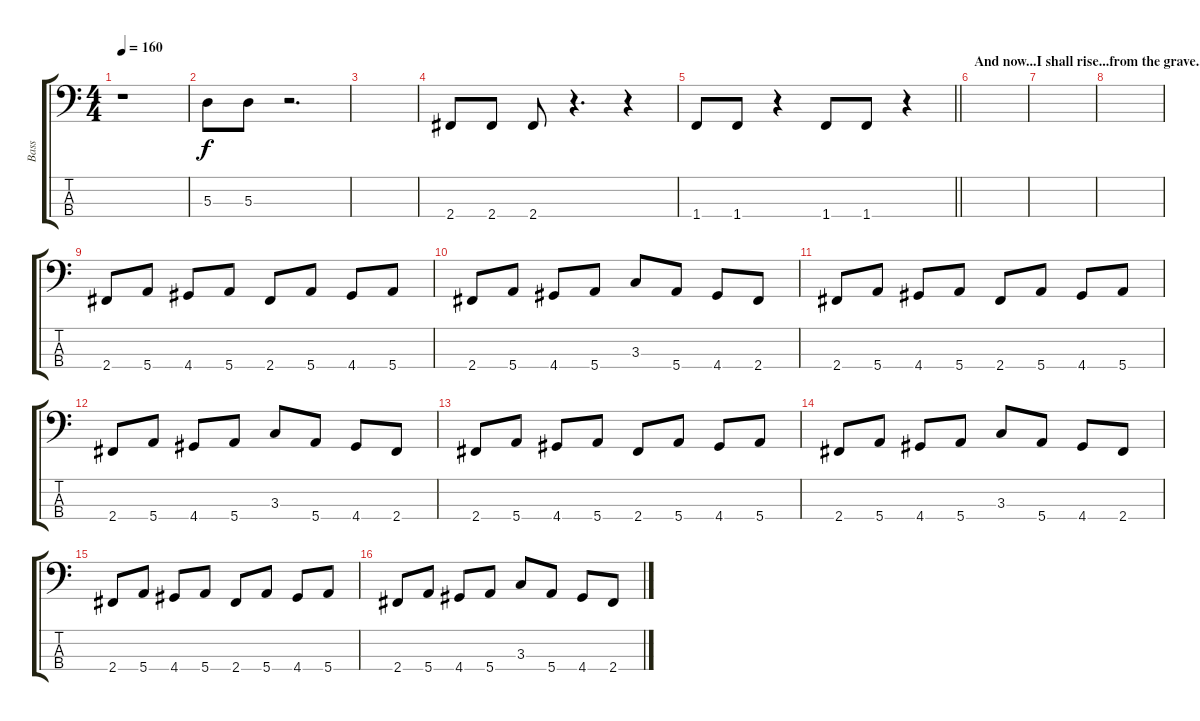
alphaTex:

\track ("Bass" "Bass") {instrument electricbasspick}
\staff {score tabs}
\tuning (G2 D2 A1 E1) {hide}
\ts (4 4)
\tempo 160
\clef f4
\ks c
r.1{dy f} |
5.3.8{volume 16} 5.3.8 r.2{d} |
|
2.4.8 2.4.8 2.4.8 r.4{d} r.4 |
\barLineRight lightlight
1.4.8 1.4.8 r.4 1.4.8 1.4.8 r.4 |
\section ("" "And now...I shall rise...from the grave...")
|
|
|
2.4.8 5.4.8 4.4.8 5.4.8 2.4.8 5.4.8 4.4.8 5.4.8 |
2.4.8 5.4.8 4.4.8 5.4.8 3.3.8 5.4.8 4.4.8 2.4.8 |
2.4.8 5.4.8 4.4.8 5.4.8 2.4.8 5.4.8 4.4.8 5.4.8 |
2.4.8 5.4.8 4.4.8 5.4.8 3.3.8 5.4.8 4.4.8 2.4.8 |
2.4.8 5.4.8 4.4.8 5.4.8 2.4.8 5.4.8 4.4.8 5.4.8 |
2.4.8 5.4.8 4.4.8 5.4.8 3.3.8 5.4.8 4.4.8 2.4.8 |
2.4.8 5.4.8 4.4.8 5.4.8 2.4.8 5.4.8 4.4.8 5.4.8 |
2.4.8 5.4.8 4.4.8 5.4.8 3.3.8 5.4.8 4.4.8 2.4.8
